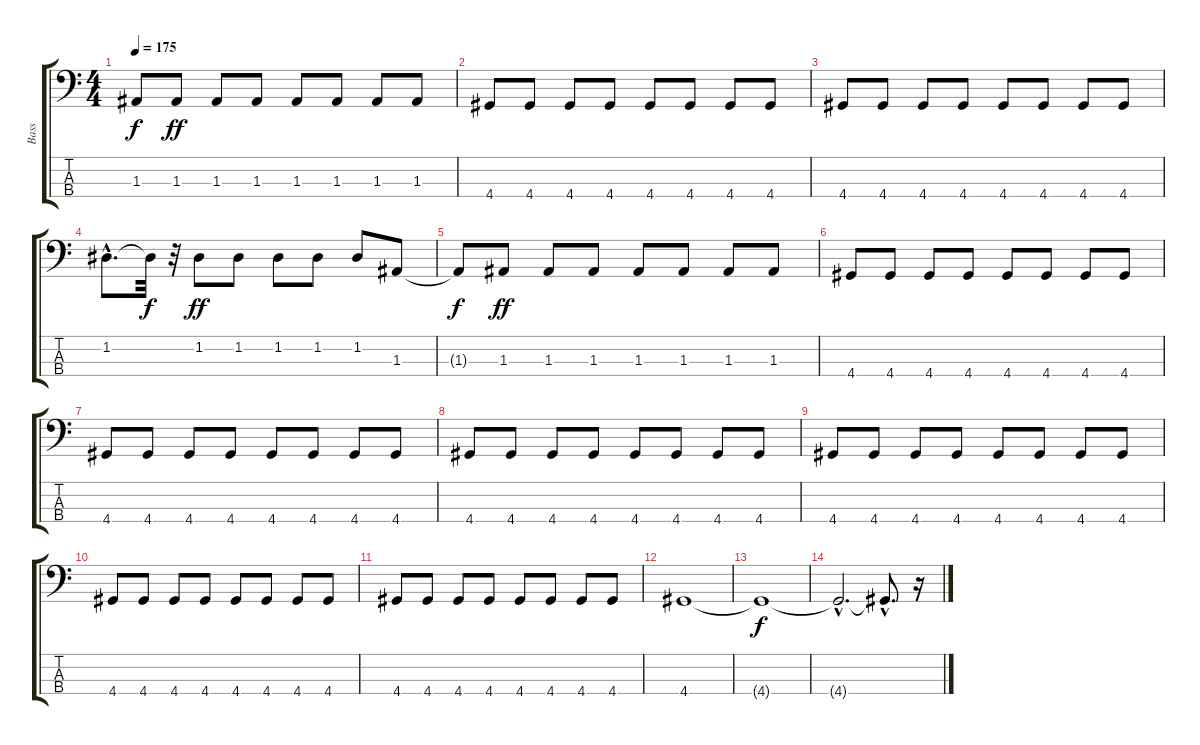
\track ("Bass" "Bass") {instrument electricbassfinger}
\staff {score tabs}
\tuning (G2 D2 A1 E1) {hide}
\ts (4 4)
\tempo 175
\clef f4
\ks c
1.3{t}.8{dy f} 1.3.8{dy ff} 1.3.8 1.3.8 1.3.8 1.3.8 1.3.8 1.3.8 |
4.4.8 4.4.8 4.4.8 4.4.8 4.4.8 4.4.8 4.4.8 4.4.8 |
4.4.8 4.4.8 4.4.8 4.4.8 4.4.8 4.4.8 4.4.8 4.4.8 |
1.2{hac}.8{d} 1.2{t}.32{dy f} r.32 1.2.8{dy ff} 1.2.8 1.2.8 1.2.8 1.2.8 1.3.8 |
1.3{t}.8{dy f} 1.3.8{dy ff} 1.3.8 1.3.8 1.3.8 1.3.8 1.3.8 1.3.8 |
4.4.8 4.4.8 4.4.8 4.4.8 4.4.8 4.4.8 4.4.8 4.4.8 |
4.4.8 4.4.8 4.4.8 4.4.8 4.4.8 4.4.8 4.4.8 4.4.8 |
4.4.8 4.4.8 4.4.8 4.4.8 4.4.8 4.4.8 4.4.8 4.4.8 |
4.4.8 4.4.8 4.4.8 4.4.8 4.4.8 4.4.8 4.4.8 4.4.8 |
4.4.8 4.4.8 4.4.8 4.4.8 4.4.8 4.4.8 4.4.8 4.4.8 |
4.4.8 4.4.8 4.4.8 4.4.8 4.4.8 4.4.8 4.4.8 4.4.8 |
4.4.1 |
4.4{t}.1{dy f} |
4.4{hac t}.2{d} 4.4{hac t}.8{d} r.16
